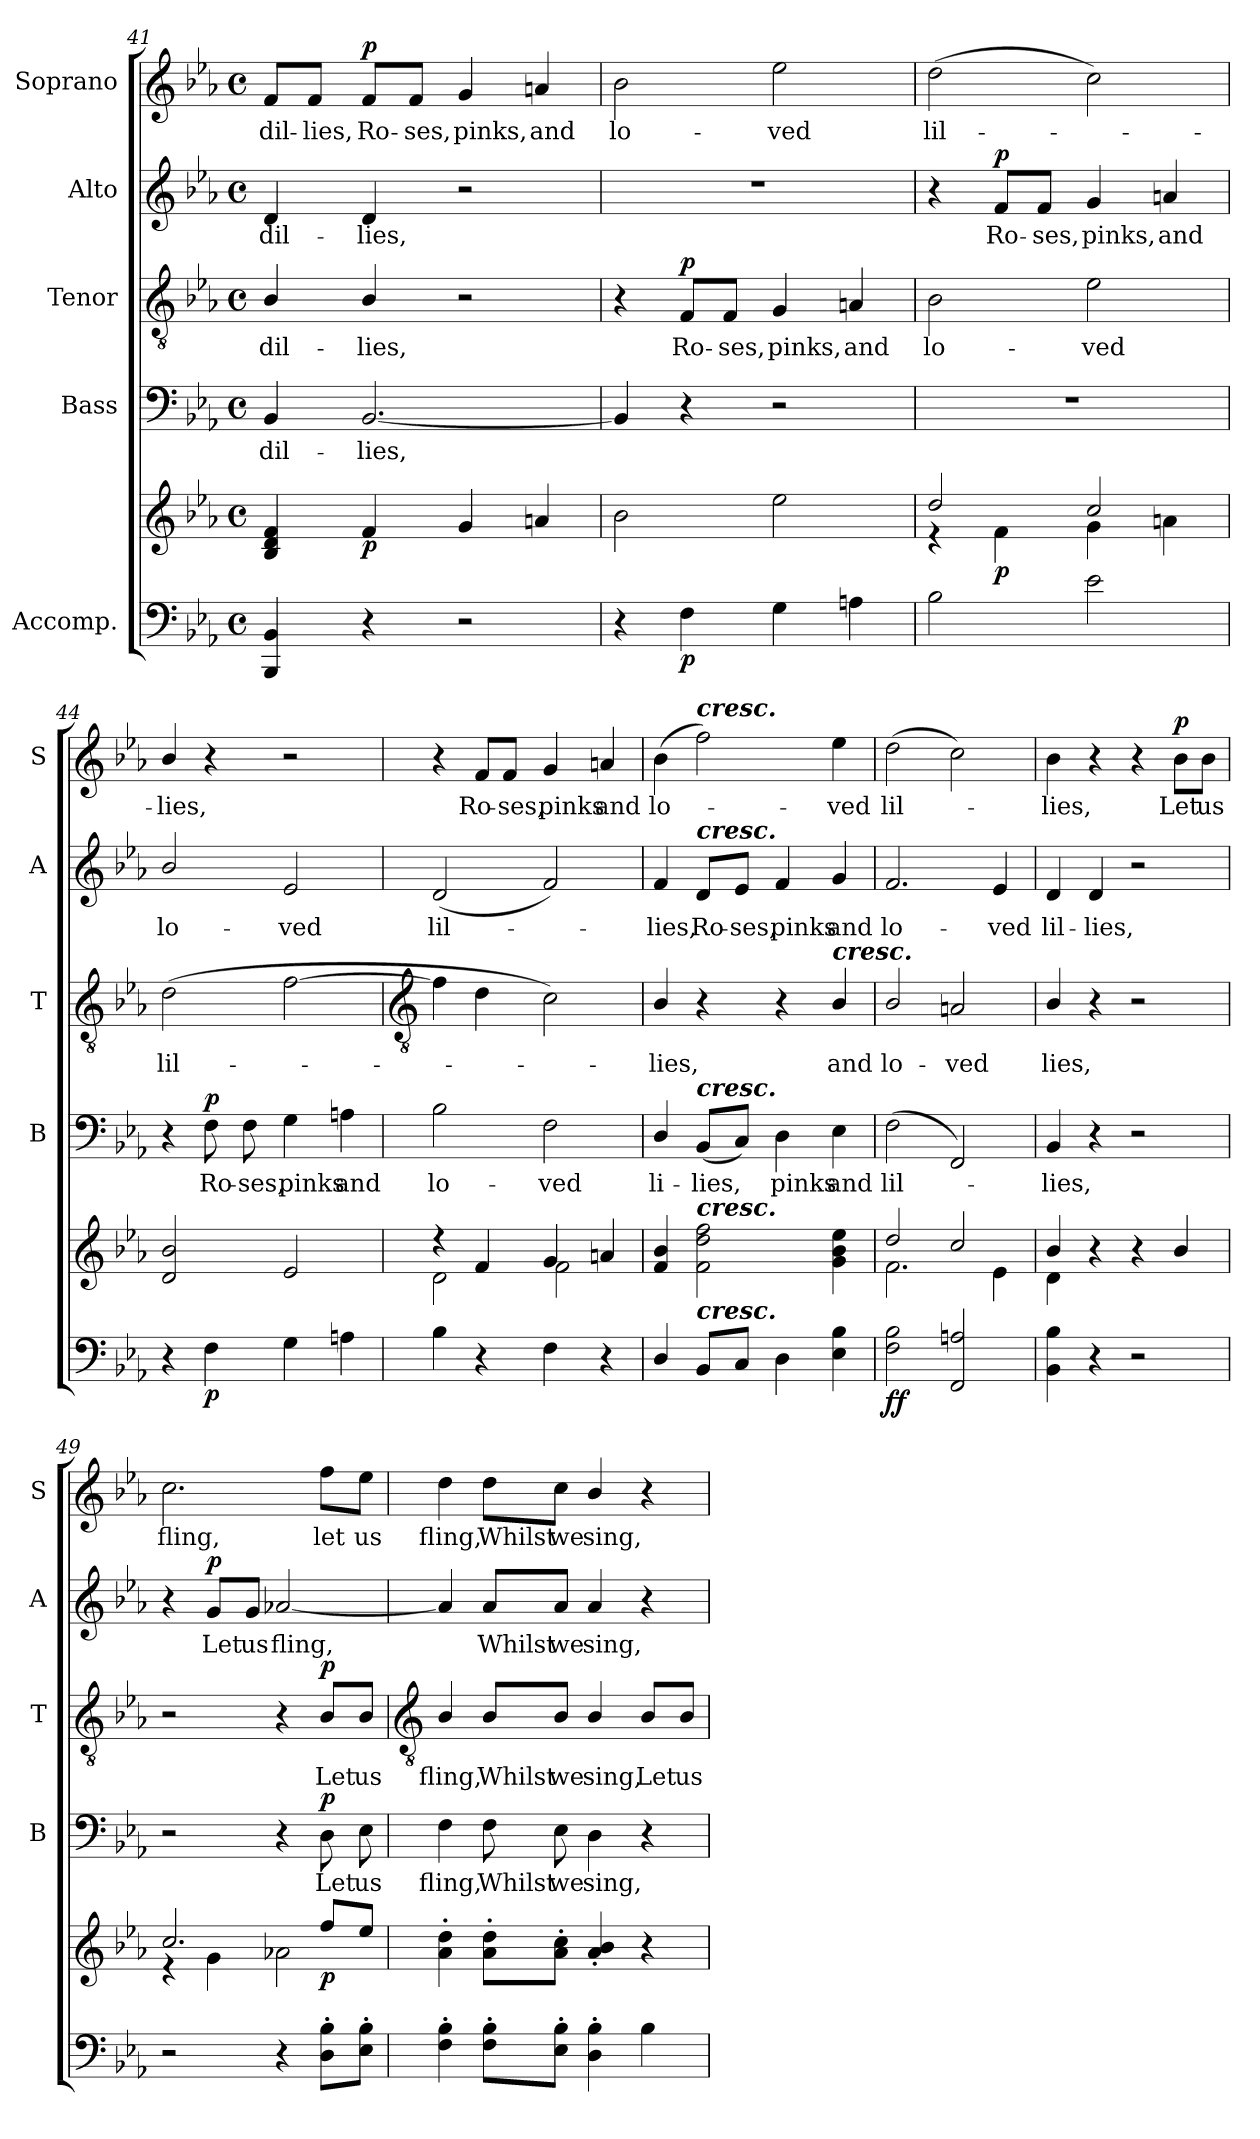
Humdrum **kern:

**kern	**kern	**dynam	**kern	**text	**dynam	**kern	**text	**dynam	**kern	**text	**dynam	**kern	**text	**dynam
*part5	*part5	*part5	*part4	*part4	*part4	*part3	*part3	*part3	*part2	*part2	*part2	*part1	*part1	*part1
*staff6	*staff5	*staff5/6	*staff4	*staff4	*staff4	*staff3	*staff3	*staff3	*staff2	*staff2	*staff2	*staff1	*staff1	*staff1
*I"Accomp.	*	*	*I"Bass	*	*	*I"Tenor	*	*	*I"Alto	*	*	*I"Soprano	*	*
*	*	*	*I'B	*	*	*I'T	*	*	*I'A	*	*	*I'S	*	*
!!LO:LB:g=z
*clefF4	*clefG2	*	*clefF4	*	*	*clefGv2	*	*	*clefG2	*	*	*clefG2	*	*
*k[b-e-a-]	*k[b-e-a-]	*	*k[b-e-a-]	*	*	*k[b-e-a-]	*	*	*k[b-e-a-]	*	*	*k[b-e-a-]	*	*
*E-:	*E-:	*	*E-:	*	*	*E-:	*	*	*E-:	*	*	*E-:	*	*
*M4/4	*M4/4	*	*M4/4	*	*	*M4/4	*	*	*M4/4	*	*	*M4/4	*	*
*met(c)	*met(c)	*	*met(c)	*	*	*met(c)	*	*	*met(c)	*	*	*met(c)	*	*
=41	=41	=41	=41	=41	=41	=41	=41	=41	=41	=41	=41	=41	=41	=41
*	*^	*	*	*	*	*	*	*	*	*	*	*	*	*
!	!	!	!	!	!LO:LY:b	!	!	!LO:LY:b	!	!	!LO:LY:b	!	!	!LO:LY:b	!
4BBB- 4BB-	4B- 4d 4f	1ryy	.	4BB-	-dil-	.	4B-/	-dil-	.	4d	-dil-	.	8f/L	-dil-	.
!	!	!	!	!	!	!	!	!	!	!	!	!	!	!LO:LY:b	!
.	.	.	.	.	.	.	.	.	.	.	.	.	8f/J	-lies,	.
!	!	!	!LO:DY:b	!	!LO:LY:b	!	!	!LO:LY:b	!	!	!LO:LY:b	!	!	!LO:LY:b	!LO:DY:b
4r	4f	.	p	[2.BB-	-lies,	.	4B-/	-lies,	.	4d	-lies,	.	8f/L	Ro-	p
!	!	!	!	!	!	!	!	!	!	!	!	!	!	!LO:LY:b	!
.	.	.	.	.	.	.	.	.	.	.	.	.	8f/J	-ses,	.
!	!	!	!	!	!	!	!	!	!	!	!	!	!	!LO:LY:b	!
2r	4g	.	.	.	.	.	2r	.	.	2r	.	.	4g	pinks,	.
!	!	!	!	!	!	!	!	!	!	!	!	!	!	!LO:LY:b	!
.	4an	.	.	.	.	.	.	.	.	.	.	.	4an	and	.
=42	=42	=42	=42	=42	=42	=42	=42	=42	=42	=42	=42	=42	=42	=42	=42
!	!	!	!	!	!	!	!	!	!	!	!	!	!	!LO:LY:b	!
4r	2b-\	1ryy	.	4BB-]	.	.	4r	.	.	1r	.	.	2b-	lo-	.
!	!	!	!LO:DY:b=2	!	!	!	!	!LO:LY:b	!LO:DY:b	!	!	!	!	!	!
4F	.	.	p	4r	.	.	8F/L	Ro-	p	.	.	.	.	.	.
!	!	!	!	!	!	!	!	!LO:LY:b	!	!	!	!	!	!	!
.	.	.	.	.	.	.	8F/J	-ses,	.	.	.	.	.	.	.
!	!	!	!	!	!	!	!	!LO:LY:b	!	!	!	!	!	!LO:LY:b	!
4G	2ee-\	.	.	2r	.	.	4G	pinks,	.	.	.	.	2ee-	-ved	.
!	!	!	!	!	!	!	!	!LO:LY:b	!	!	!	!	!	!	!
4An	.	.	.	.	.	.	4An	and	.	.	.	.	.	.	.
=43	=43	=43	=43	=43	=43	=43	=43	=43	=43	=43	=43	=43	=43	=43	=43
!	!	!	!	!	!	!	!	!LO:LY:b	!	!	!	!	!	!LO:LY:b	!
2B-\	2dd/	4r	.	1r	.	.	2B-	lo-	.	4r	.	.	(>2dd	lil-	.
!	!	!	!LO:DY:b	!	!	!	!	!	!	!	!LO:LY:b	!LO:DY:b	!	!	!
.	.	4f\	p	.	.	.	.	.	.	8f/L	Ro-	p	.	.	.
!	!	!	!	!	!	!	!	!	!	!	!LO:LY:b	!	!	!	!
.	.	.	.	.	.	.	.	.	.	8f/J	-ses,	.	.	.	.
!	!	!	!	!	!	!	!	!LO:LY:b	!	!	!LO:LY:b	!	!	!	!
2e-\	2cc/	4g\	.	.	.	.	2e-	-ved	.	4g	pinks,	.	2cc)	.	.
!	!	!	!	!	!	!	!	!	!	!	!LO:LY:b	!	!	!	!
.	.	4an\	.	.	.	.	.	.	.	4an	and	.	.	.	.
=44	=44	=44	=44	=44	=44	=44	=44	=44	=44	=44	=44	=44	=44	=44	=44
!	!	!	!	!	!	!	!	!LO:LY:b	!	!	!LO:LY:b	!	!	!LO:LY:b	!
4r	2d/ 2b-/	1ryy	.	4r	.	.	(>2d	lil-	.	2b-/	lo-	.	4b-/	lies,	.
!	!	!	!LO:DY:b=2	!	!LO:LY:b	!LO:DY:b	!	!	!	!	!	!	!	!	!
4F	.	.	p	8F	Ro-	p	.	.	.	.	.	.	4r	.	.
!	!	!	!	!	!LO:LY:b	!	!	!	!	!	!	!	!	!	!
.	.	.	.	8F	-ses,	.	.	.	.	.	.	.	.	.	.
!	!	!	!	!	!LO:LY:b	!	!	!	!	!	!LO:LY:b	!	!	!	!
4G	2e-	.	.	4G	pinks	.	[2f	.	.	2e-	-ved	.	2r	.	.
!	!	!	!	!	!LO:LY:b	!	!	!	!	!	!	!	!	!	!
4An	.	.	.	4An	and	.	.	.	.	.	.	.	.	.	.
!!LO:LB:g=z
=45	=45	=45	=45	=45	=45	=45	=45	=45	=45	=45	=45	=45	=45	=45	=45
*	*	*	*	*	*	*	*clefGv2	*	*	*	*	*	*	*	*
!	!	!	!	!	!LO:LY:b	!	!	!	!	!	!LO:LY:b	!	!	!	!
4B-	4r	2d\	.	2B-	lo-	.	4f]	.	.	(<2d	lil-	.	4r	.	.
!	!	!	!	!	!	!	!	!	!	!	!	!	!	!LO:LY:b	!
4r	4f	.	.	.	.	.	4d	.	.	.	.	.	8f/L	Ro-	.
!	!	!	!	!	!	!	!	!	!	!	!	!	!	!LO:LY:b	!
.	.	.	.	.	.	.	.	.	.	.	.	.	8f/J	-ses,	.
!	!	!	!	!	!LO:LY:b	!	!	!	!	!	!	!	!	!LO:LY:b	!
4F	4g	2f\	.	2F	-ved	.	2c)	.	.	2f)	.	.	4g	pinks	.
!	!	!	!	!	!	!	!	!	!	!	!	!	!	!LO:LY:b	!
4r	4an	.	.	.	.	.	.	.	.	.	.	.	4an	and	.
=46	=46	=46	=46	=46	=46	=46	=46	=46	=46	=46	=46	=46	=46	=46	=46
!	!	!	!	!	!LO:LY:b	!	!	!LO:LY:b	!	!	!LO:LY:b	!	!	!LO:LY:b	!
4D/	4f 4b-	1ryy	.	4D/	li-	.	4B-/	lies,	.	4f	lies,	.	(>4b-	lo-	.
!	!	!	!	!	!	!	!	!	!	!	!	!	!LO:TX:a:Bi:t=cresc.	!	!
!	!	!	!	!	!	!	!	!	!	!LO:TX:a:Bi:t=cresc.	!	!	!	!	!
!	!	!	!	!LO:TX:a:Bi:t=cresc.	!	!	!	!	!	!	!	!	!	!	!
!	!LO:TX:a:Bi:t=cresc.	!	!	!	!	!	!	!	!	!	!	!	!	!	!
!LO:TX:a:Bi:t=cresc.	!	!	!	!	!	!	!	!	!	!	!	!	!	!	!
!	!	!	!	!	!LO:LY:b	!	!	!	!	!	!LO:LY:b	!	!	!	!
8BB-L	2f\ 2dd\ 2ff\	.	.	(<8BB-L	-lies,	.	4r	.	.	8d/L	Ro-	.	2ff)	.	.
!	!	!	!	!	!	!	!	!	!	!	!LO:LY:b	!	!	!	!
8CJ	.	.	.	8CJ)	.	.	.	.	.	8e-/J	-ses,	.	.	.	.
!	!	!	!	!	!LO:LY:b	!	!	!	!	!	!LO:LY:b	!	!	!	!
4D	.	.	.	4D	pinks	.	4r	.	.	4f	pinks	.	.	.	.
!	!	!	!	!	!	!	!LO:TX:a:Bi:t=cresc.	!	!	!	!	!	!	!	!
!	!	!	!	!	!LO:LY:b	!	!	!LO:LY:b	!	!	!LO:LY:b	!	!	!LO:LY:b	!
4E- 4B-	4g\ 4b-\ 4ee-\	.	.	4E-	and	.	4B-/	and	.	4g	and	.	4ee-	ved	.
=47	=47	=47	=47	=47	=47	=47	=47	=47	=47	=47	=47	=47	=47	=47	=47
!	!	!	!LO:DY:b=2	!	!LO:LY:b	!	!	!LO:LY:b	!	!	!LO:LY:b	!	!	!LO:LY:b	!
!	!	!	!LO:DY:n=1:b	!	!	!	!	!	!	!	!	!	!	!	!
2F 2B-	2dd/	2.f\	f f	(2F	lil-	.	2B-/	lo-	.	2.f	lo-	.	(>2dd	lil-	.
!	!	!	!	!	!	!	!	!LO:LY:b	!	!	!	!	!	!	!
2FF 2An	2cc/	.	.	2FF)	.	.	2An	-ved	.	.	.	.	2cc)	.	.
!	!	!	!	!	!	!	!	!	!	!	!LO:LY:b	!	!	!	!
.	.	4e-\	.	.	.	.	.	.	.	4e-	-ved	.	.	.	.
=48	=48	=48	=48	=48	=48	=48	=48	=48	=48	=48	=48	=48	=48	=48	=48
!	!	!	!	!	!LO:LY:b	!	!	!LO:LY:b	!	!	!LO:LY:b	!	!	!LO:LY:b	!
4BB- 4B-	4b-/	4d\	.	4BB-	lies,	.	4B-/	lies,	.	4d	lil-	.	4b-	lies,	.
!	!	!	!	!	!	!	!	!	!	!	!LO:LY:b	!	!	!	!
4r	4r	2ryy	.	4r	.	.	4r	.	.	4d	-lies,	.	4r	.	.
2r	4r	.	.	2r	.	.	2r	.	.	2r	.	.	4r	.	.
!	!	!	!	!	!	!	!	!	!	!	!	!	!	!LO:LY:b	!LO:DY:b
.	4b-/	8ryy	.	.	.	.	.	.	.	.	.	.	8b-\L	Let	p
!	!	!	!	!	!	!	!	!	!	!	!	!	!	!LO:LY:b	!
.	.	8ryy	.	.	.	.	.	.	.	.	.	.	8b-\J	us	.
=49	=49	=49	=49	=49	=49	=49	=49	=49	=49	=49	=49	=49	=49	=49	=49
!	!	!	!	!	!	!	!	!	!	!	!	!	!	!LO:LY:b	!
2r	2.cc/	4r	.	2r	.	.	2r	.	.	4r	.	.	2.cc	fling,	.
!	!	!	!	!	!	!	!	!	!	!	!LO:LY:b	!LO:DY:b	!	!	!
.	.	4g\	.	.	.	.	.	.	.	8g/L	Let	p	.	.	.
!	!	!	!	!	!	!	!	!	!	!	!LO:LY:b	!	!	!	!
.	.	.	.	.	.	.	.	.	.	8g/J	us	.	.	.	.
!	!	!	!	!	!	!	!	!	!	!	!LO:LY:b	!	!	!	!
4r	.	2a-X\	.	4r	.	.	4r	.	.	[2a-X	fling,	.	.	.	.
!	!	!	!LO:DY:b	!	!LO:LY:b	!LO:DY:b	!	!LO:LY:b	!LO:DY:b	!	!	!	!	!LO:LY:b	!
8D' 8B-'L	8ffL	.	p	8D	Let	p	8B-/L	Let	p	.	.	.	8ff\L	let	.
!	!	!	!	!	!LO:LY:b	!	!	!LO:LY:b	!	!	!	!	!	!LO:LY:b	!
8E-' 8B-'J	8ee-J	.	.	8E-	us	.	8B-/J	us	.	.	.	.	8ee-\J	us	.
*	*v	*v	*	*	*	*	*	*	*	*	*	*	*	*	*
!!LO:LB:g=z
=50	=50	=50	=50	=50	=50	=50	=50	=50	=50	=50	=50	=50	=50	=50
*	*	*	*	*	*	*clefGv2	*	*	*	*	*	*	*	*
!	!	!	!	!LO:LY:b	!	!	!LO:LY:b	!	!	!	!	!	!LO:LY:b	!
4F' 4B-'	4a-' 4dd'	.	4F	fling,	.	4B-/	fling,	.	4a-]	.	.	4dd	fling,	.
!	!	!	!	!LO:LY:b	!	!	!LO:LY:b	!	!	!LO:LY:b	!	!	!LO:LY:b	!
8F' 8B-'L	8a-' 8dd'L	.	8F	Whilst	.	8B-/L	Whilst	.	8a-/L	Whilst	.	8dd\L	Whilst	.
!	!	!	!	!LO:LY:b	!	!	!LO:LY:b	!	!	!LO:LY:b	!	!	!LO:LY:b	!
8E-' 8B-'J	8a-' 8cc'J	.	8E-	we	.	8B-/J	we	.	8a-/J	we	.	8cc\J	we	.
!	!	!	!	!LO:LY:b	!	!	!LO:LY:b	!	!	!LO:LY:b	!	!	!LO:LY:b	!
4D' 4B-'	4a-/' 4b-/'	.	4D	sing,	.	4B-/	sing,	.	4a-	sing,	.	4b-/	sing,	.
!	!	!	!	!	!	!	!LO:LY:b	!	!	!	!	!	!	!
4B-	4r	.	4r	.	.	8B-/L	Let	.	4r	.	.	4r	.	.
!	!	!	!	!	!	!	!LO:LY:b	!	!	!	!	!	!	!
.	.	.	.	.	.	8B-/J	us	.	.	.	.	.	.	.
=	=	=	=	=	=	=	=	=	=	=	=	=	=	=
*-	*-	*-	*-	*-	*-	*-	*-	*-	*-	*-	*-	*-	*-	*-
